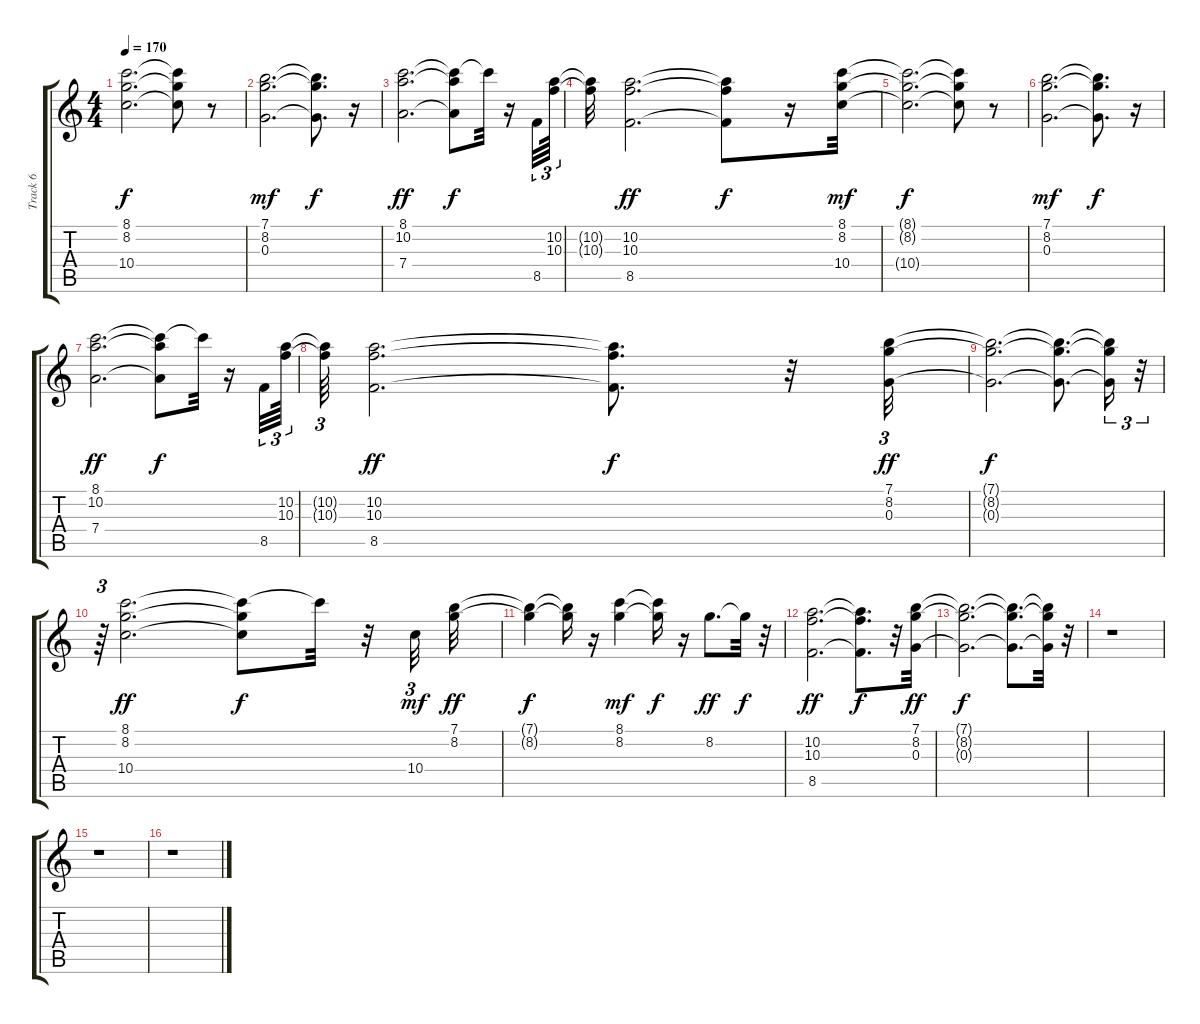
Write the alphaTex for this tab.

\track ("Track 6" "Track 6") {instrument distortionguitar}
\staff {score tabs}
\tuning (E4 B3 G3 D3 A2 E2) {hide}
\ts (4 4)
\tempo 170
\clef g2
\ks c
(8.1{t} 8.2{t} 10.4{t}).2{d dy f} (8.1{t} 8.2{t} 10.4{t}).8 r.8 |
(7.1 8.2 0.3).2{d dy mf} (7.1{t} 8.2{t} 0.3{t}).8{d dy f} r.16 |
(8.1 10.2 7.4).2{d dy ff} (8.1{t} 10.2{t} 7.4{t}).8{dy f} 8.1{t}.32 r.16 8.5.32{tu (3 2)} (10.2 10.3).64{tu (3 2)} |
(10.2{t} 10.3{t}).32 (10.2 10.3 8.5).2{d dy ff} (10.2{t} 10.3{t} 8.5{t}).8{dy f} r.16 (8.1 8.2 10.4).32{dy mf} |
(8.1{t} 8.2{t} 10.4{t}).2{d dy f} (8.1{t} 8.2{t} 10.4{t}).8 r.8 |
(7.1 8.2 0.3).2{d dy mf} (7.1{t} 8.2{t} 0.3{t}).8{d dy f} r.16 |
(8.1 10.2 7.4).2{d dy ff} (8.1{t} 10.2{t} 7.4{t}).8{dy f} 8.1{t}.32 r.16 8.5.32{tu (3 2)} (10.2 10.3).64{tu (3 2)} |
(10.2{t} 10.3{t}).64{tu (3 2)} (10.2 10.3 8.5).2{d dy ff} (10.2{t} 10.3{t} 8.5{t}).8{d dy f} r.32 (7.1 8.2 0.3).32{tu (3 2) dy ff} |
(7.1{t} 8.2{t} 0.3{t}).2{d dy f} (7.1{t} 8.2{t} 0.3{t}).8{d} (7.1{t} 8.2{t} 0.3{t}).16{tu (3 2)} r.32{tu (3 2)} |
r.64{tu (3 2)} (8.1 8.2 10.4).2{d dy ff} (8.1{t} 8.2{t} 10.4{t}).8{dy f} 8.1{t}.32 r.32 10.4.32{tu (3 2) dy mf} (7.1 8.2).32{dy ff} |
(7.1{t} 8.2{t}).4{dy f} (7.1{t} 8.2{t}).16 r.16 (8.1 8.2).4{dy mf} (8.1{t} 8.2{t}).16{dy f} r.16 8.2.8{d dy ff} 8.2{t}.32{dy f} r.32 |
(10.2 10.3 8.5).2{d dy ff} (10.2{t} 10.3{t} 8.5{t}).8{d dy f} r.32 (7.1 8.2 0.3).32{dy ff} |
(7.1{t} 8.2{t} 0.3{t}).2{d dy f} (7.1{t} 8.2{t} 0.3{t}).8{d} (7.1{t} 8.2{t} 0.3{t}).32 r.32 |
r.1 |
r.1 |
r.1
